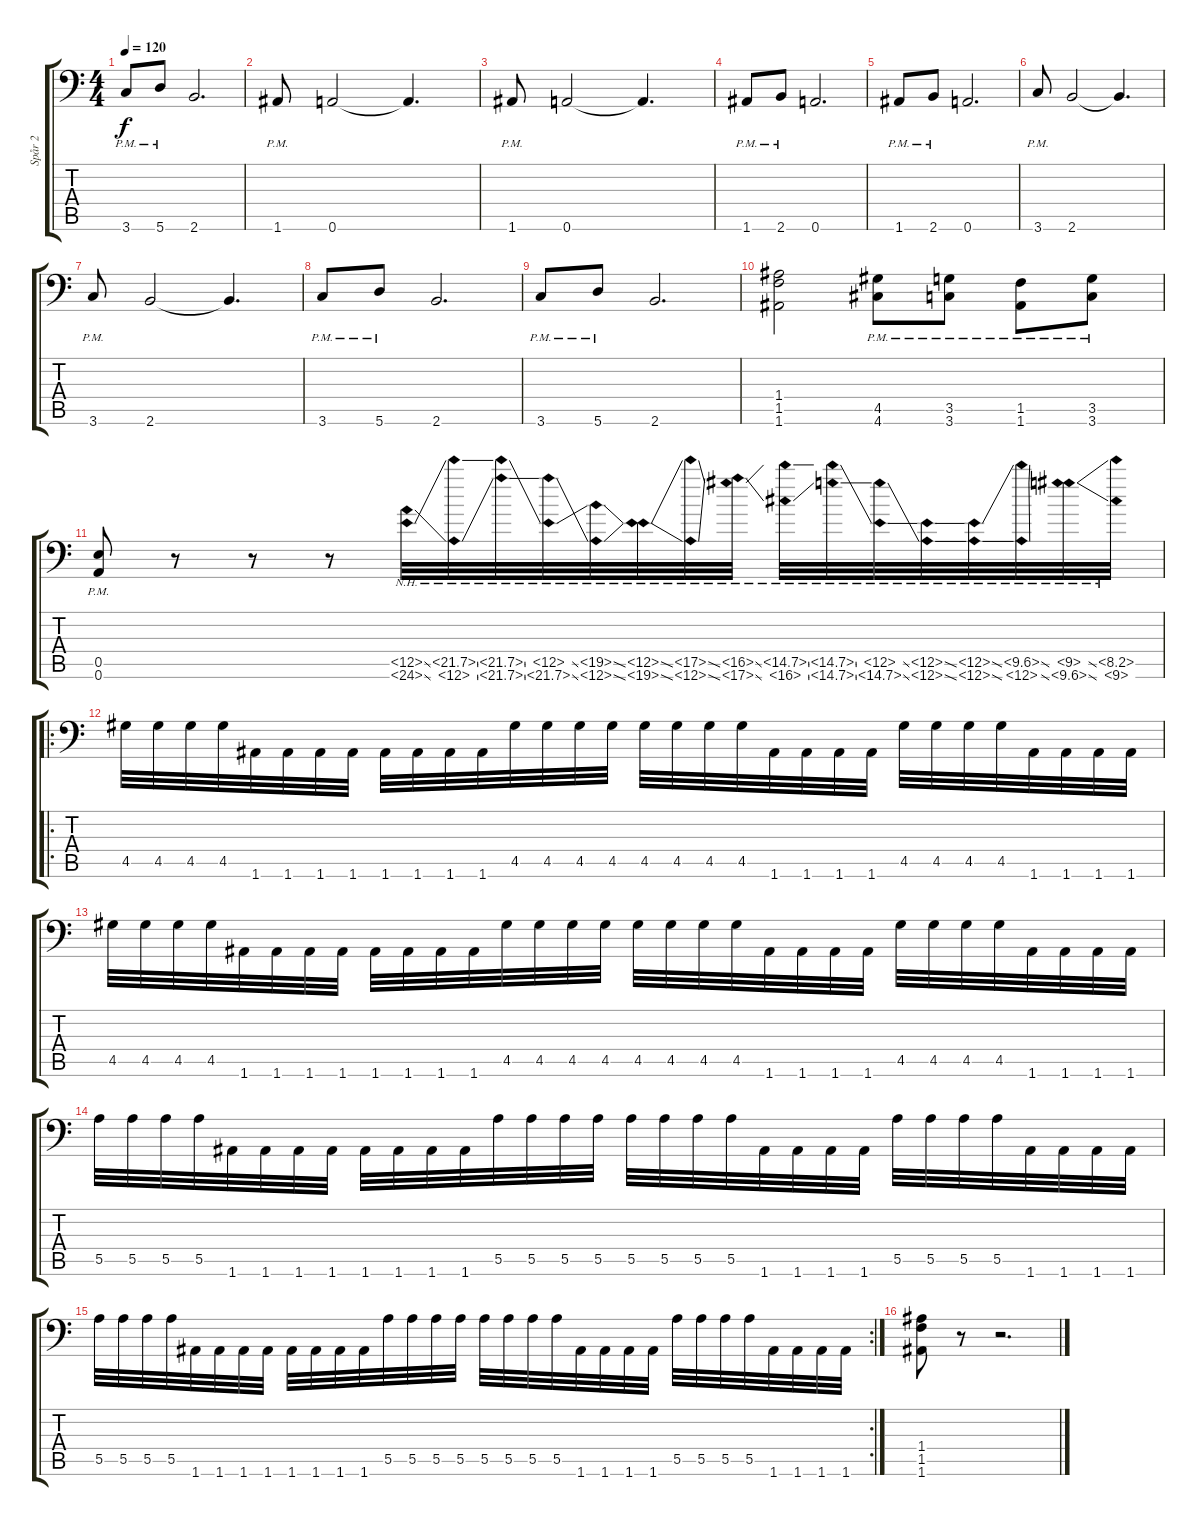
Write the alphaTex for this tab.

\track ("Spår 2" "Spår 2") {instrument distortionguitar}
\staff {score tabs}
\tuning (B3 Gb3 D3 A2 E2 A1) {hide}
\ts (4 4)
\tempo 120
\clef f4
\ks c
3.6{pm}.8{dy f} 5.6{pm}.8 2.6.2{d} |
1.6{pm}.8 0.6.2 0.6{t}.4{d} |
1.6{pm}.8 0.6.2 0.6{t}.4{d} |
1.6{pm}.8 2.6{pm}.8 0.6.2{d} |
1.6{pm}.8 2.6{pm}.8 0.6.2{d} |
3.6{pm}.8 2.6.2 2.6{t}.4{d} |
3.6{pm}.8 2.6.2 2.6{t}.4{d} |
3.6{pm}.8 5.6{pm}.8 2.6.2{d} |
3.6{pm}.8 5.6{pm}.8 2.6.2{d} |
(1.4 1.5 1.6).2 (4.5{pm} 4.6{pm}).8 (3.5{pm} 3.6{pm}).8 (1.5{pm} 1.6{pm}).8 (3.5{pm} 3.6{pm}).8 |
(0.5{pm} 0.6{pm}).8 r.8 r.8 r.8 (23.5{nh ss} 24.6{nh ss}).32 (22.5{nh ss} 23.6{nh ss}).32 (21.5{nh ss} 22.6{nh ss}).32 (20.5{nh ss} 21.6{nh ss}).32 (19.5{nh ss} 20.6{nh ss}).32 (18.5{nh ss} 19.6{nh ss}).32 (17.5{nh ss} 18.6{nh ss}).32 (16.5{nh ss} 17.6{nh ss}).32 (15.5{nh ss} 16.6{nh ss}).32 (14.5{nh ss} 15.6{nh ss}).32 (13.5{nh ss} 14.6{nh ss}).32 (12.5{nh ss} 13.6{nh ss}).32 (11.5{nh ss} 12.6{nh ss}).32 (10.5{nh ss} 11.6{nh ss}).32 (9.5{nh ss} 10.6{nh ss}).32 (8.5{nh} 9.6{nh}).32 |
\ro
4.5.32 4.5.32 4.5.32 4.5.32 1.6.32 1.6.32 1.6.32 1.6.32 1.6.32 1.6.32 1.6.32 1.6.32 4.5.32 4.5.32 4.5.32 4.5.32 4.5.32 4.5.32 4.5.32 4.5.32 1.6.32 1.6.32 1.6.32 1.6.32 4.5.32 4.5.32 4.5.32 4.5.32 1.6.32 1.6.32 1.6.32 1.6.32 |
4.5.32 4.5.32 4.5.32 4.5.32 1.6.32 1.6.32 1.6.32 1.6.32 1.6.32 1.6.32 1.6.32 1.6.32 4.5.32 4.5.32 4.5.32 4.5.32 4.5.32 4.5.32 4.5.32 4.5.32 1.6.32 1.6.32 1.6.32 1.6.32 4.5.32 4.5.32 4.5.32 4.5.32 1.6.32 1.6.32 1.6.32 1.6.32 |
5.5.32 5.5.32 5.5.32 5.5.32 1.6.32 1.6.32 1.6.32 1.6.32 1.6.32 1.6.32 1.6.32 1.6.32 5.5.32 5.5.32 5.5.32 5.5.32 5.5.32 5.5.32 5.5.32 5.5.32 1.6.32 1.6.32 1.6.32 1.6.32 5.5.32 5.5.32 5.5.32 5.5.32 1.6.32 1.6.32 1.6.32 1.6.32 |
\rc 2
5.5.32 5.5.32 5.5.32 5.5.32 1.6.32 1.6.32 1.6.32 1.6.32 1.6.32 1.6.32 1.6.32 1.6.32 5.5.32 5.5.32 5.5.32 5.5.32 5.5.32 5.5.32 5.5.32 5.5.32 1.6.32 1.6.32 1.6.32 1.6.32 5.5.32 5.5.32 5.5.32 5.5.32 1.6.32 1.6.32 1.6.32 1.6.32 |
(1.4 1.5 1.6).8 r.8 r.2{d}
